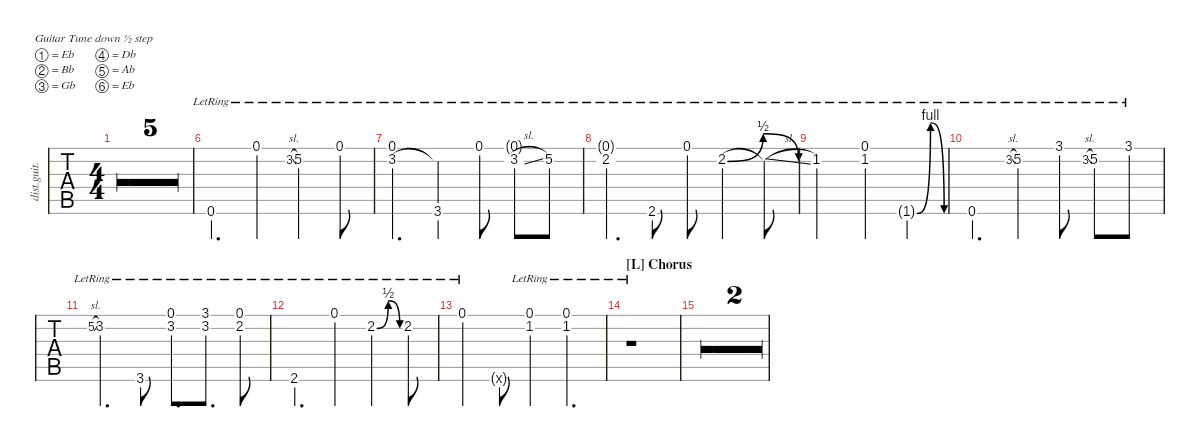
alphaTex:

\defaultSystemsLayout 4
\hideDynamics
\bracketExtendMode nobrackets
\otherSystemsTrackNameOrientation horizontal
\track ("Rhythm Guitar 2 (James)" "dist.guit.") {multiBarRest instrument distortionguitar}
\staff {tabs}
\tuning (Eb4 Bb3 Gb3 Db3 Ab2 Eb2)
\ts (4 4)
\tempo 115
\clef g2
\ks c
r.1{dy mf} |
r.1 |
r.1 |
r.1 |
r.4{instrument distortionguitar} r.2{d} |
0.6{lr acc #}.4{d} 0.1{lr acc #}.4 3.2{sl lr acc #}.8{gr} 5.2{lr acc #}.4 0.1{lr acc #}.8 |
(3.2{lr acc #} 0.1{acc #}).4{d} (3.2{lr t acc #} 3.6{lr acc #}).4 0.1{lr acc #}.8 (3.2{sl lr acc #} 0.1{g acc #}).8 5.2{lr acc #}.8 |
(2.2{lr} 0.1{g acc #}).4{d} 2.6{lr}.8 0.1{lr acc #}.8 2.2{be (bendrelease 0 0 13.799999999999999 2 44.4 2 59.4 0) lr}.4 2.2{sl lr t}.8 |
1.2{lr}.2 (0.1{lr acc #} 1.2).4 1.6{be (bendrelease 6 0 25.2 4 37.199999999999996 4 43.8 0) g lr}.4 |
0.6{lr acc #}.4{d} 3.2{sl lr acc #}.8{gr} 5.2{lr acc #}.4 3.1{lr acc #}.8 3.2{sl lr acc #}.8{gr} 5.2{lr acc #}.8 3.1{lr acc #}.8 |
5.2{sl lr acc #}.8{gr} 3.2{lr acc #}.4{d} 3.6{lr acc #}.8 (0.1{lr acc #} 3.2{lr acc #}).8{d} (3.1{lr acc #} 3.2{lr acc #}).8{d} (0.1{lr acc #} 2.2{lr}).8 |
2.6{lr}.4{d} 0.1{lr acc #}.4 2.2{be (bendrelease 0 0 15 2 30.599999999999998 2 45 0) lr}.4 2.2{lr}.8 |
0.1{lr acc #}.4 1.6{g x}.8 (1.2{lr} 0.1{lr acc #}).4 (1.2{lr} 0.1{lr acc #}).4{d} |
\section ("L" "Chorus")
r.1{instrument distortionguitar} |
r.1 |
r.1
